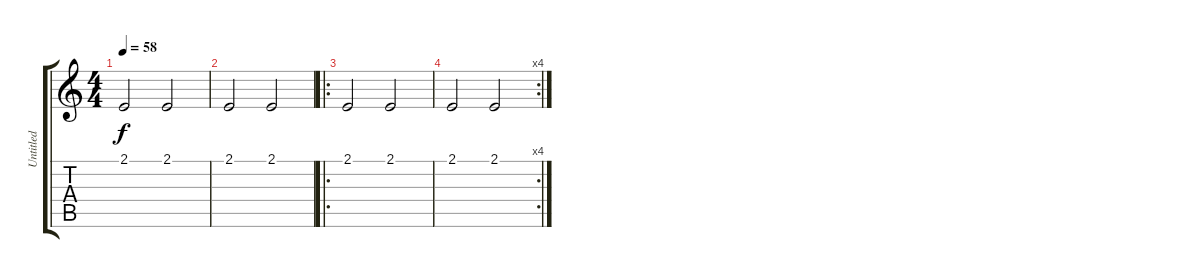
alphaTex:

\track ("Untitled" "Untitled") {instrument tubularbells}
\staff {score tabs}
\tuning (D4 A3 F3 C3 G2 C2) {hide}
\ts (4 4)
\tempo 58
\clef g2
\ks c
2.1.2{dy f instrument tubularbells} 2.1.2 |
2.1.2 2.1.2 |
\ro
2.1.2 2.1.2 |
\rc 4
2.1.2 2.1.2
